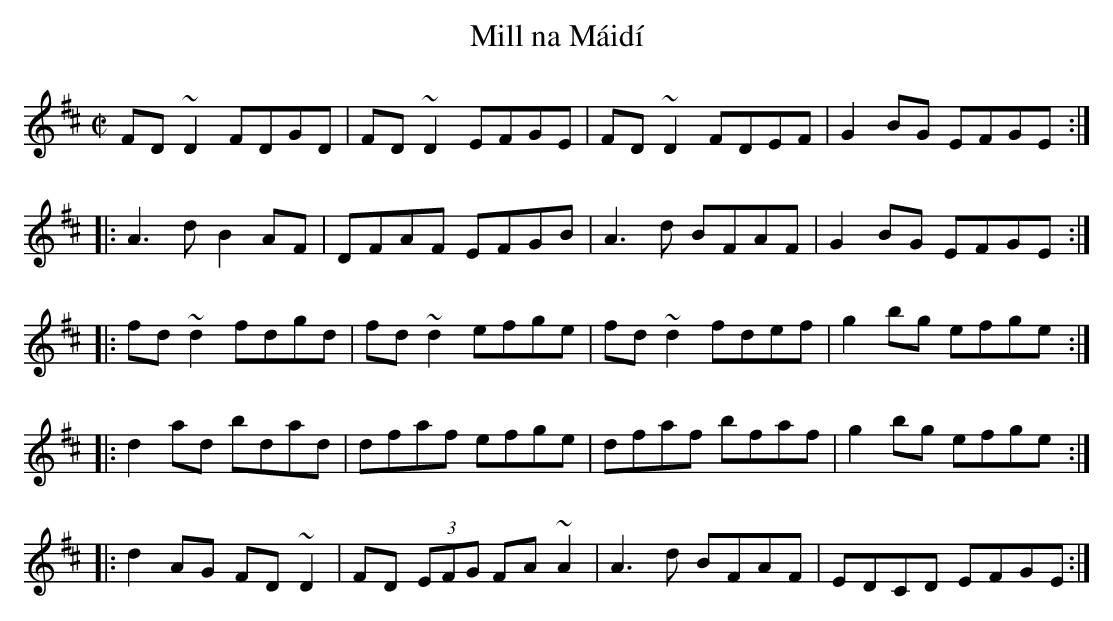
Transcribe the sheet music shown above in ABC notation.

X:1
T:Mill na M\'aid\'i
M:C|
K:D
FD~D2 FDGD|FD~D2 EFGE|FD~D2 FDEF|G2BG EFGE:|
|:A3d B2AF|DFAF EFGB|A3d BFAF|G2BG EFGE:|
|:fd~d2 fdgd|fd~d2 efge|fd~d2 fdef|g2bg efge:|
|:d2ad bdad|dfaf efge|dfaf bfaf|g2bg efge:|
|:d2AG FD~D2|FD (3EFG FA~A2|A3d BFAF|EDCD EFGE:|
